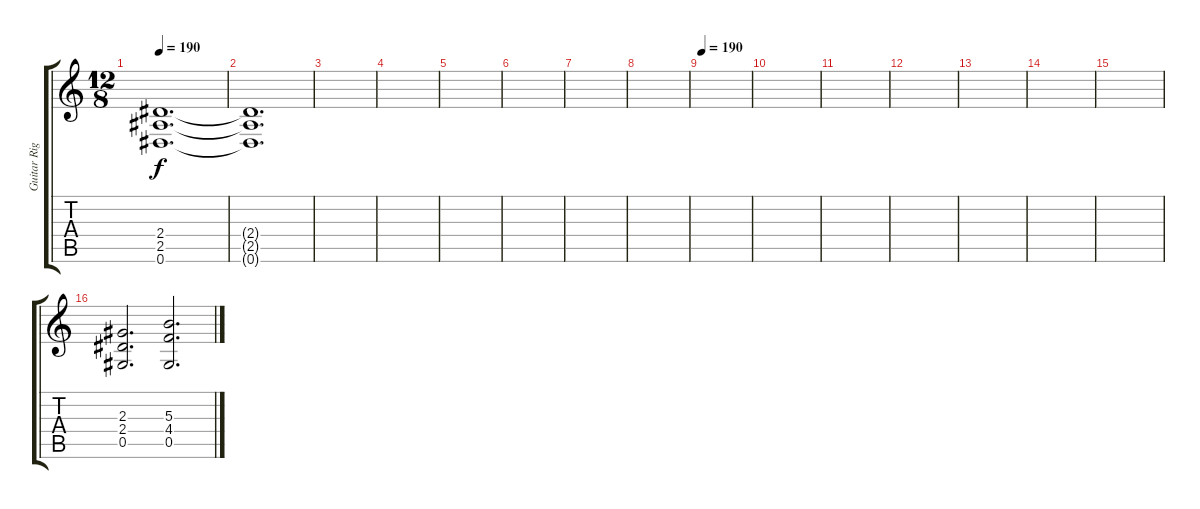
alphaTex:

\track ("Guitar Right" "Guitar Rig") {instrument distortionguitar}
\staff {score tabs}
\tuning (Eb4 Bb3 Gb3 Db3 Ab2 Eb2) {hide}
\ts (12 8)
\tempo 190
\clef g2
\ks c
(2.4{t} 2.5{t} 0.6{t}).1{d dy f} |
(2.4{t} 2.5{t} 0.6{t}).1{d} |
|
|
|
|
|
|
\tempo 190
|
|
|
|
|
|
|
(2.3 2.4 0.5).2{d volume 16 balance 8} (5.3 4.4 0.5).2{d}
